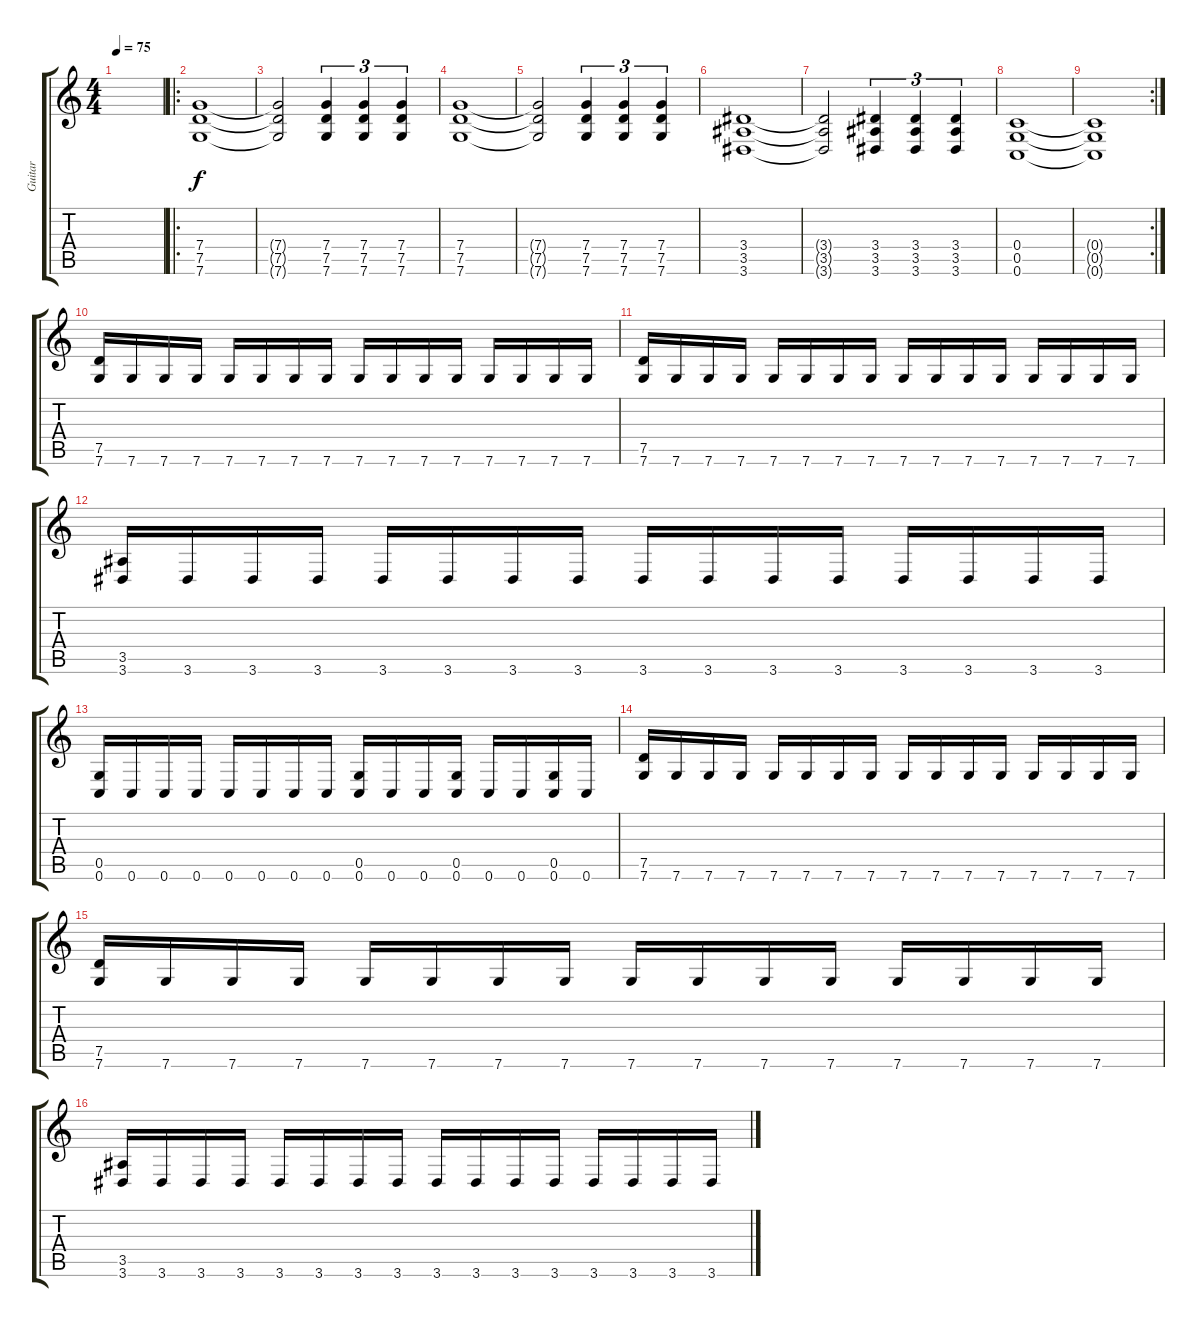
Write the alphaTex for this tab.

\track ("Guitar" "Guitar") {instrument distortionguitar}
\staff {score tabs}
\tuning (D4 A3 F3 C3 G2 C2) {hide}
\ts (4 4)
\tempo 75
\clef g2
\ks c
|
\ro
(7.4 7.5 7.6).1 |
(7.4{t} 7.5{t} 7.6{t}).2 (7.4 7.5 7.6).4{tu (3 2)} (7.4 7.5 7.6).4{tu (3 2)} (7.4 7.5 7.6).4{tu (3 2)} |
(7.4 7.5 7.6).1 |
(7.4{t} 7.5{t} 7.6{t}).2 (7.4 7.5 7.6).4{tu (3 2)} (7.4 7.5 7.6).4{tu (3 2)} (7.4 7.5 7.6).4{tu (3 2)} |
(3.4 3.5 3.6).1 |
(3.4{t} 3.5{t} 3.6{t}).2 (3.4 3.5 3.6).4{tu (3 2)} (3.4 3.5 3.6).4{tu (3 2)} (3.4 3.5 3.6).4{tu (3 2)} |
(0.4 0.5 0.6).1 |
\rc 2
(0.4{t} 0.5{t} 0.6{t}).1 |
\section ("" "")
(7.5 7.6).16 7.6.16 7.6.16 7.6.16 7.6.16 7.6.16 7.6.16 7.6.16 7.6.16 7.6.16 7.6.16 7.6.16 7.6.16 7.6.16 7.6.16 7.6.16 |
(7.5 7.6).16 7.6.16 7.6.16 7.6.16 7.6.16 7.6.16 7.6.16 7.6.16 7.6.16 7.6.16 7.6.16 7.6.16 7.6.16 7.6.16 7.6.16 7.6.16 |
(3.5 3.6).16 3.6.16 3.6.16 3.6.16 3.6.16 3.6.16 3.6.16 3.6.16 3.6.16 3.6.16 3.6.16 3.6.16 3.6.16 3.6.16 3.6.16 3.6.16 |
(0.5 0.6).16 0.6.16 0.6.16 0.6.16 0.6.16 0.6.16 0.6.16 0.6.16 (0.5 0.6).16 0.6.16 0.6.16 (0.5 0.6).16 0.6.16 0.6.16 (0.5 0.6).16 0.6.16 |
(7.5 7.6).16 7.6.16 7.6.16 7.6.16 7.6.16 7.6.16 7.6.16 7.6.16 7.6.16 7.6.16 7.6.16 7.6.16 7.6.16 7.6.16 7.6.16 7.6.16 |
(7.5 7.6).16 7.6.16 7.6.16 7.6.16 7.6.16 7.6.16 7.6.16 7.6.16 7.6.16 7.6.16 7.6.16 7.6.16 7.6.16 7.6.16 7.6.16 7.6.16 |
(3.5 3.6).16 3.6.16 3.6.16 3.6.16 3.6.16 3.6.16 3.6.16 3.6.16 3.6.16 3.6.16 3.6.16 3.6.16 3.6.16 3.6.16 3.6.16 3.6.16
